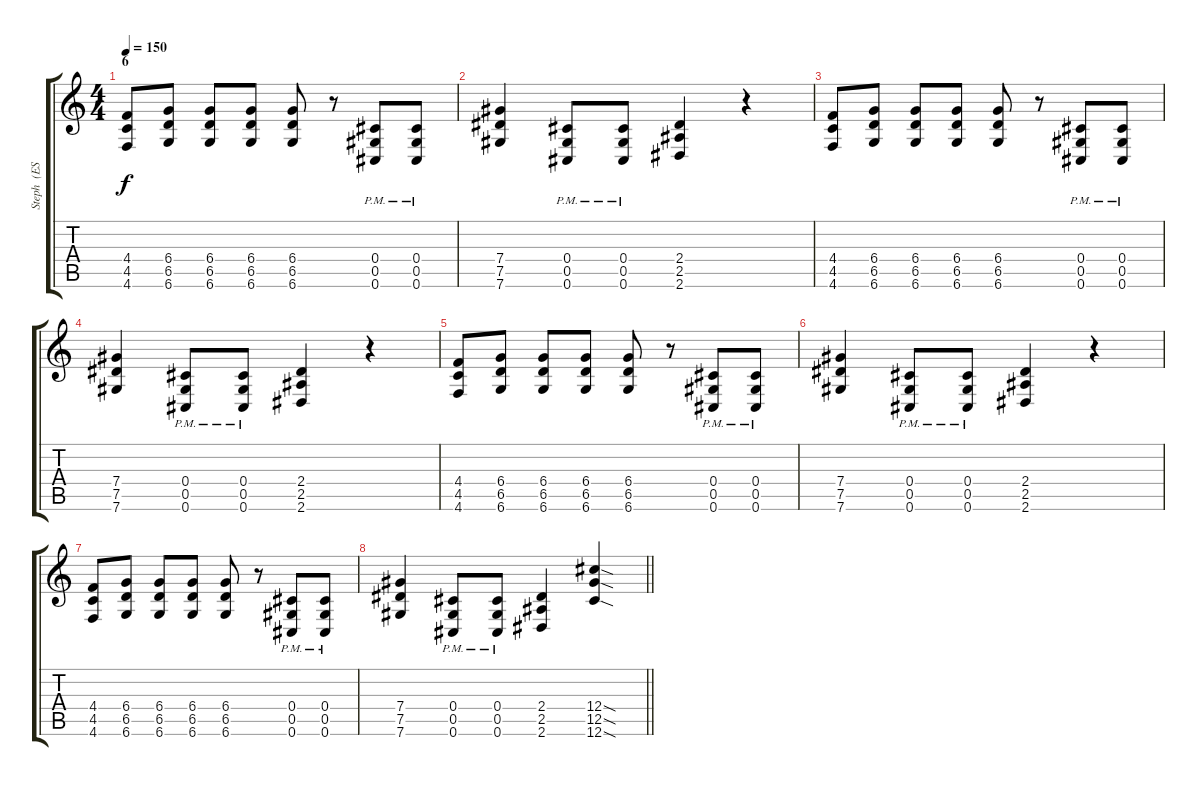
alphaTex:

\track ("Steph  (ESP guitar)" "Steph  (ES") {instrument distortionguitar}
\staff {score tabs}
\tuning (Eb4 Bb3 Gb3 Db3 Ab2 Db2) {hide}
\ts (4 4)
\section ("" "6")
\tempo 150
\clef g2
\ks c
(4.4 4.5 4.6).8{dy f} (6.4 6.5 6.6).8 (6.4 6.5 6.6).8 (6.4 6.5 6.6).8 (6.4 6.5 6.6).8 r.8 (0.4{pm} 0.5{pm} 0.6{pm}).8 (0.4{pm} 0.5{pm} 0.6{pm}).8 |
(7.4 7.5 7.6).4 (0.4{pm} 0.5{pm} 0.6{pm}).8 (0.4{pm} 0.5{pm} 0.6{pm}).8 (2.4 2.5 2.6).4 r.4 |
(4.4 4.5 4.6).8 (6.4 6.5 6.6).8 (6.4 6.5 6.6).8 (6.4 6.5 6.6).8 (6.4 6.5 6.6).8 r.8 (0.4{pm} 0.5{pm} 0.6{pm}).8 (0.4{pm} 0.5{pm} 0.6{pm}).8 |
(7.4 7.5 7.6).4 (0.4{pm} 0.5{pm} 0.6{pm}).8 (0.4{pm} 0.5{pm} 0.6{pm}).8 (2.4 2.5 2.6).4 r.4 |
(4.4 4.5 4.6).8 (6.4 6.5 6.6).8 (6.4 6.5 6.6).8 (6.4 6.5 6.6).8 (6.4 6.5 6.6).8 r.8 (0.4{pm} 0.5{pm} 0.6{pm}).8 (0.4{pm} 0.5{pm} 0.6{pm}).8 |
(7.4 7.5 7.6).4 (0.4{pm} 0.5{pm} 0.6{pm}).8 (0.4{pm} 0.5{pm} 0.6{pm}).8 (2.4 2.5 2.6).4 r.4 |
(4.4 4.5 4.6).8 (6.4 6.5 6.6).8 (6.4 6.5 6.6).8 (6.4 6.5 6.6).8 (6.4 6.5 6.6).8 r.8 (0.4{pm} 0.5{pm} 0.6{pm}).8 (0.4{pm} 0.5{pm} 0.6{pm}).8 |
\barLineRight lightlight
(7.4 7.5 7.6).4 (0.4{pm} 0.5{pm} 0.6{pm}).8 (0.4{pm} 0.5{pm} 0.6{pm}).8 (2.4 2.5 2.6).4 (12.4{sod} 12.5{sod} 12.6{sod}).4
